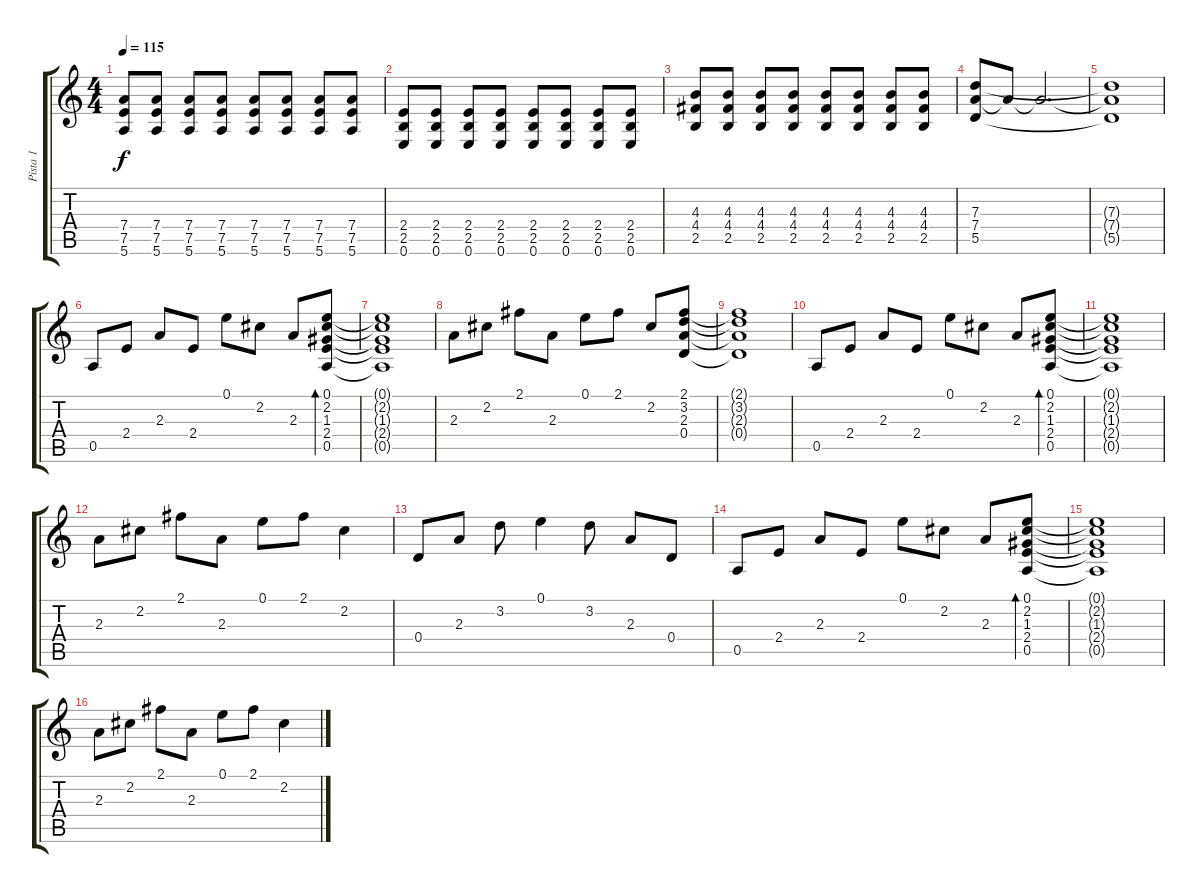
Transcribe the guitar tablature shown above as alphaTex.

\track ("Pista 1" "Pista 1") {instrument electricguitarclean}
\staff {score tabs}
\tuning (E4 B3 G3 D3 A2 E2) {hide}
\ts (4 4)
\tempo 115
\clef g2
\ks c
(7.4 7.5 5.6).8{dy f} (7.4 7.5 5.6).8 (7.4 7.5 5.6).8 (7.4 7.5 5.6).8 (7.4 7.5 5.6).8 (7.4 7.5 5.6).8 (7.4 7.5 5.6).8 (7.4 7.5 5.6).8 |
(2.4 2.5 0.6).8 (2.4 2.5 0.6).8 (2.4 2.5 0.6).8 (2.4 2.5 0.6).8 (2.4 2.5 0.6).8 (2.4 2.5 0.6).8 (2.4 2.5 0.6).8 (2.4 2.5 0.6).8 |
(4.3 4.4 2.5).8 (4.3 4.4 2.5).8 (4.3 4.4 2.5).8 (4.3 4.4 2.5).8 (4.3 4.4 2.5).8 (4.3 4.4 2.5).8 (4.3 4.4 2.5).8 (4.3 4.4 2.5).8 |
(7.3 7.4 5.5).8 7.4{t}.8 7.4{t}.2{d} |
(7.3{t} 7.4{t} 5.5{t}).1 |
0.5.8{instrument electricguitarclean} 2.4.8 2.3.8 2.4.8 0.1.8 2.2.8 2.3.8 (0.1 2.2 1.3 2.4 0.5).8{bd 120} |
(0.1{t} 2.2{t} 1.3{t} 2.4{t} 0.5{t}).1 |
2.3.8 2.2.8 2.1.8 2.3.8 0.1.8 2.1.8 2.2.8 (2.1 3.2 2.3 0.4).8 |
(2.1{t} 3.2{t} 2.3{t} 0.4{t}).1 |
0.5.8 2.4.8 2.3.8 2.4.8 0.1.8 2.2.8 2.3.8 (0.1 2.2 1.3 2.4 0.5).8{bd 120} |
(0.1{t} 2.2{t} 1.3{t} 2.4{t} 0.5{t}).1 |
2.3.8 2.2.8 2.1.8 2.3.8 0.1.8 2.1.8 2.2.4 |
0.4.8 2.3.8 3.2.8 0.1.4 3.2.8 2.3.8 0.4.8 |
0.5.8 2.4.8 2.3.8 2.4.8 0.1.8 2.2.8 2.3.8 (0.1 2.2 1.3 2.4 0.5).8{bd 120} |
(0.1{t} 2.2{t} 1.3{t} 2.4{t} 0.5{t}).1 |
2.3.8 2.2.8 2.1.8 2.3.8 0.1.8 2.1.8 2.2.4
